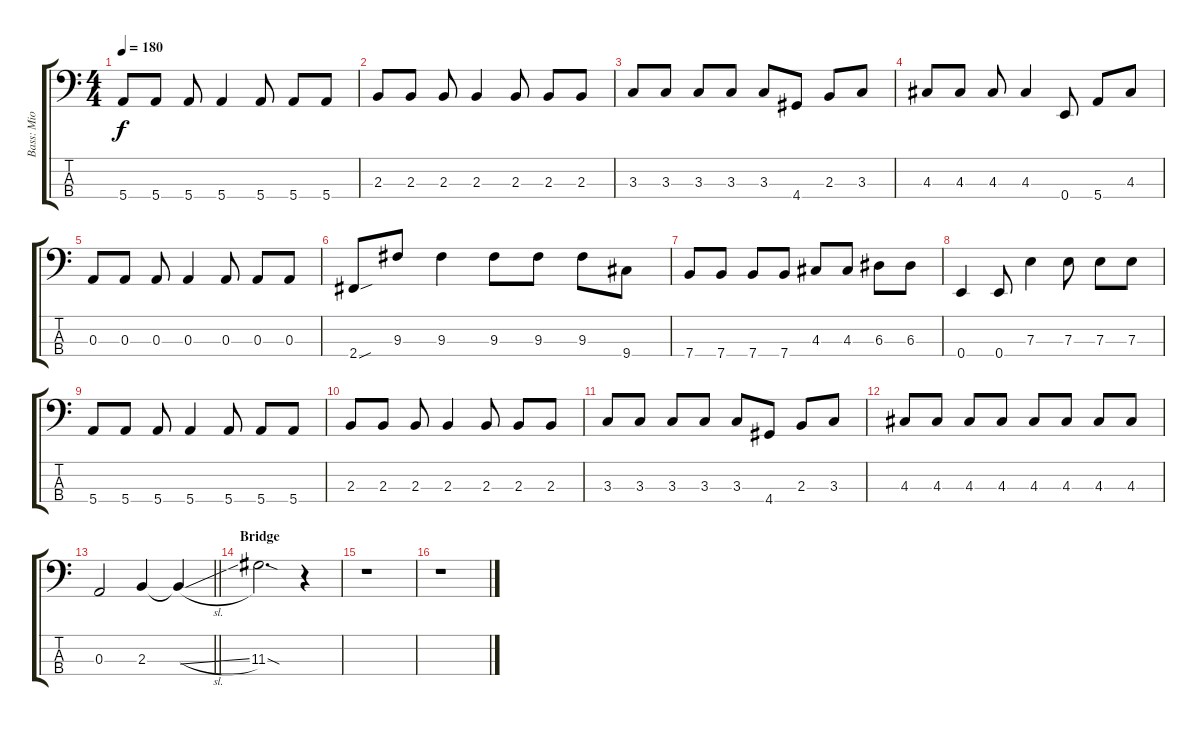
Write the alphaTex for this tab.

\track ("Bass: Mio Akiyama" "Bass: Mio ") {instrument electricbassfinger}
\staff {score tabs}
\tuning (G2 D2 A1 E1) {hide}
\ts (4 4)
\tempo 180
\clef f4
\ks c
5.4.8{dy f} 5.4.8 5.4.8 5.4.4 5.4.8 5.4.8 5.4.8 |
2.3.8 2.3.8 2.3.8 2.3.4 2.3.8 2.3.8 2.3.8 |
3.3.8 3.3.8 3.3.8 3.3.8 3.3.8 4.4.8 2.3.8 3.3.8 |
4.3.8 4.3.8 4.3.8 4.3.4 0.4.8 5.4.8 4.3.8 |
0.3.8 0.3.8 0.3.8 0.3.4 0.3.8 0.3.8 0.3.8 |
2.4{sou}.8 9.3.8 9.3.4 9.3.8 9.3.8 9.3.8 9.4.8 |
7.4.8 7.4.8 7.4.8 7.4.8 4.3.8 4.3.8 6.3.8 6.3.8 |
0.4.4 0.4.8 7.3.4 7.3.8 7.3.8 7.3.8 |
5.4.8 5.4.8 5.4.8 5.4.4 5.4.8 5.4.8 5.4.8 |
2.3.8 2.3.8 2.3.8 2.3.4 2.3.8 2.3.8 2.3.8 |
3.3.8 3.3.8 3.3.8 3.3.8 3.3.8 4.4.8 2.3.8 3.3.8 |
4.3.8 4.3.8 4.3.8 4.3.8 4.3.8 4.3.8 4.3.8 4.3.8 |
\barLineRight lightlight
0.3.2 2.3.4 2.3{sl t}.4 |
\section ("" "Bridge")
11.3{sod}.2{d} r.4 |
r.1 |
r.1
